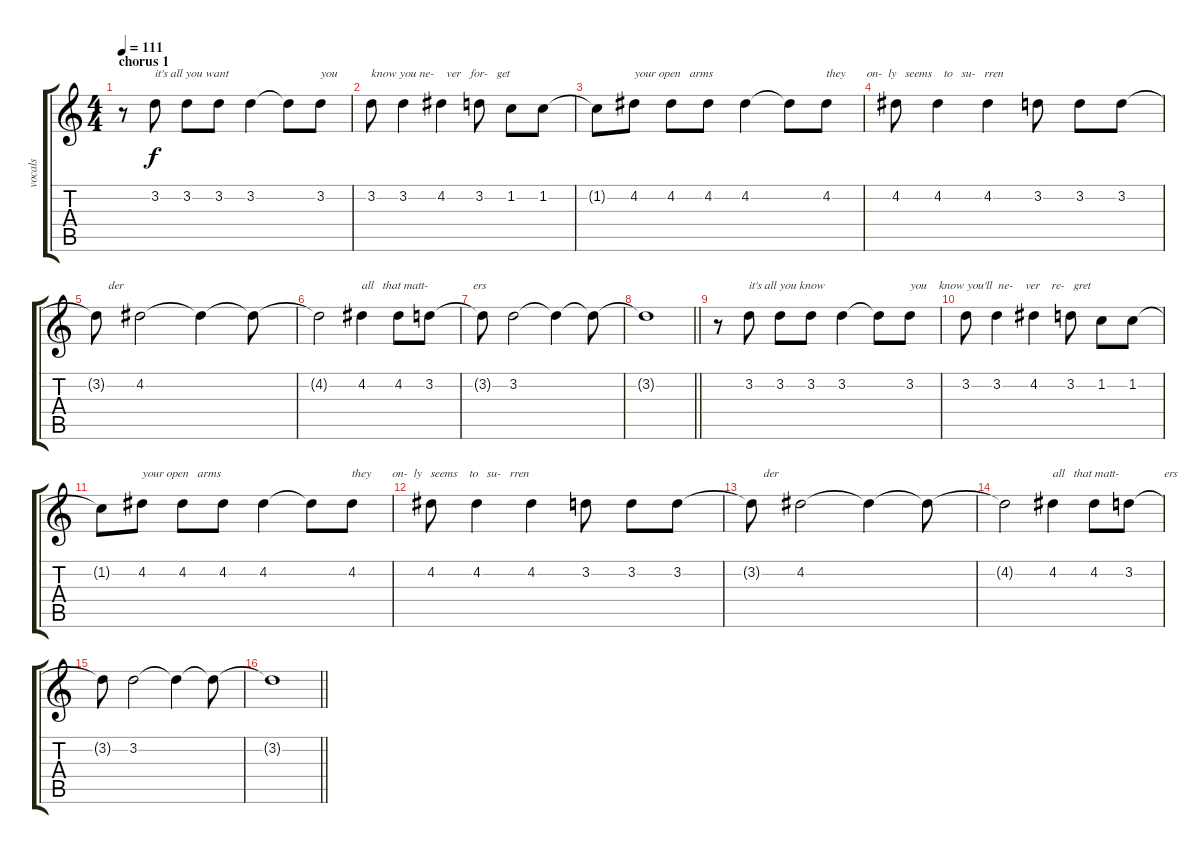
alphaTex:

\track ("vocals" "vocals") {instrument overdrivenguitar}
\staff {score tabs}
\tuning (E4 B3 G3 D3 A2 E2) {hide}
\ts (4 4)
\section ("" "chorus 1")
\tempo 111
\clef g2
\ks c
r.8{dy f volume 16} 3.2.8{txt "it's all you want"} 3.2.8 3.2.8 3.2.4 3.2{t}.8 3.2.8{txt "you"} |
3.2.8{txt "know you ne-    ver   for-   get"} 3.2.4 4.2.4 3.2.8 1.2.8 1.2.8 |
1.2{t}.8 4.2.8{txt "your open   arms"} 4.2.8 4.2.8 4.2.4 4.2{t}.8 4.2.8{txt "they       on-  ly   seems    to   su-   rren"} |
4.2.8 4.2.4 4.2.4 3.2.8 3.2.8 3.2.8 |
3.2{t}.8{txt "    der"} 4.2.2 4.2{t}.4 4.2{t}.8 |
4.2{t}.2 4.2.4{txt "all   that matt-               ers"} 4.2.8 3.2.8 |
3.2{t}.8 3.2.2 3.2{t}.4 3.2{t}.8 |
\barLineRight lightlight
3.2{t}.1 |
r.8 3.2.8{txt "it's all you know"} 3.2.8 3.2.8 3.2.4 3.2{t}.8 3.2.8{txt "you    know you'll  ne-    ver    re-   gret"} |
3.2.8 3.2.4 4.2.4 3.2.8 1.2.8 1.2.8 |
1.2{t}.8 4.2.8{txt "your open   arms"} 4.2.8 4.2.8 4.2.4 4.2{t}.8 4.2.8{txt "they       on-  ly   seems    to   su-   rren"} |
4.2.8 4.2.4 4.2.4 3.2.8 3.2.8 3.2.8 |
3.2{t}.8{txt "    der"} 4.2.2 4.2{t}.4 4.2{t}.8 |
4.2{t}.2 4.2.4{txt "all   that matt-               ers"} 4.2.8 3.2.8 |
3.2{t}.8 3.2.2 3.2{t}.4 3.2{t}.8 |
\barLineRight lightlight
3.2{t}.1
